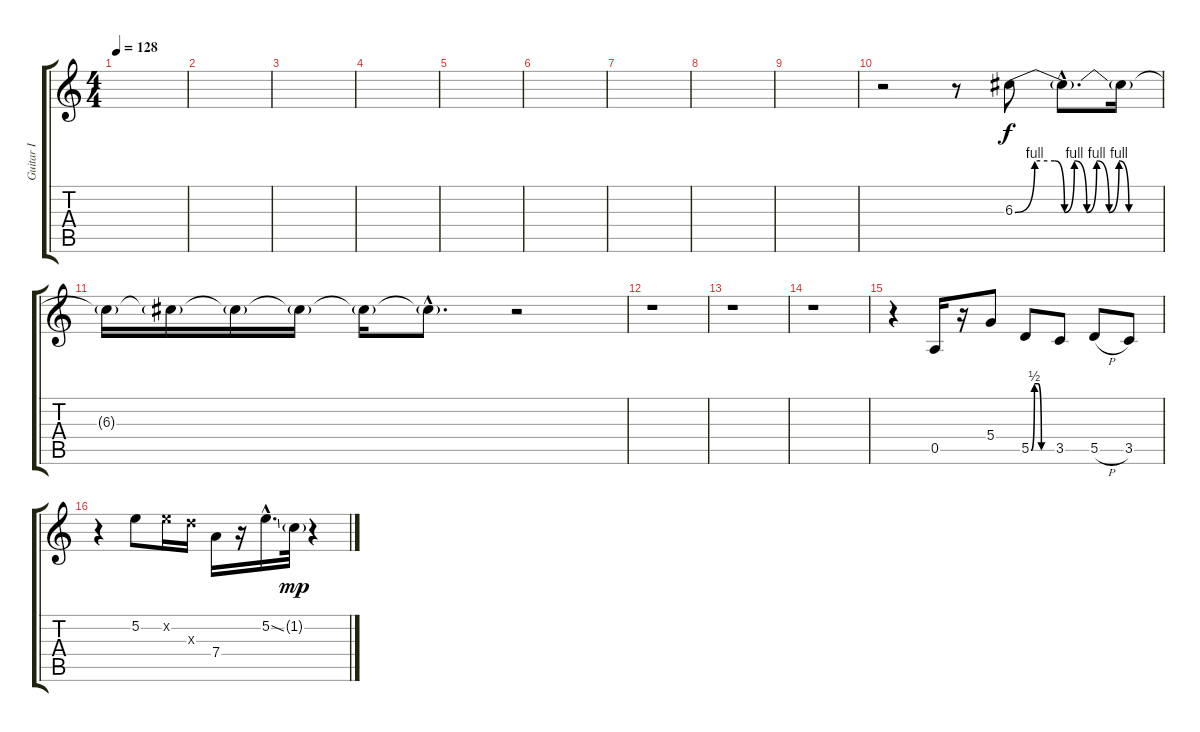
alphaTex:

\track ("Guitar I" "Guitar I") {instrument overdrivenguitar}
\staff {score tabs}
\tuning (E4 B3 G3 D3 A2 E2) {hide}
\ts (4 4)
\tempo 128
\clef g2
\ks c
|
|
|
|
|
|
|
|
|
r.2 r.8 6.3{be (custom 0 0 8 4 16 4 20 0 24 4 29 0 33 4 38 0 42 4 46 0 60 0)}.8 6.3{hac t}.8{d} 6.3{t}.16 |
6.3{t}.16 6.3{t}.16 6.3{t}.16 6.3{t}.16 6.3{t}.16 6.3{hac t}.8{d} r.2 |
r.1 |
r.1 |
r.1 |
r.4 0.5.16 r.16 5.4.8 5.5{be (custom 0 0 10 2 20 2 30 0 60 0)}.8 3.5.8 5.5{h}.8 3.5.8 |
r.4 5.2.8 5.2{x}.16 7.3{x}.16 7.4.16 r.16 5.2{ss hac}.16{d} 1.2{g}.32{dy mp} r.4
